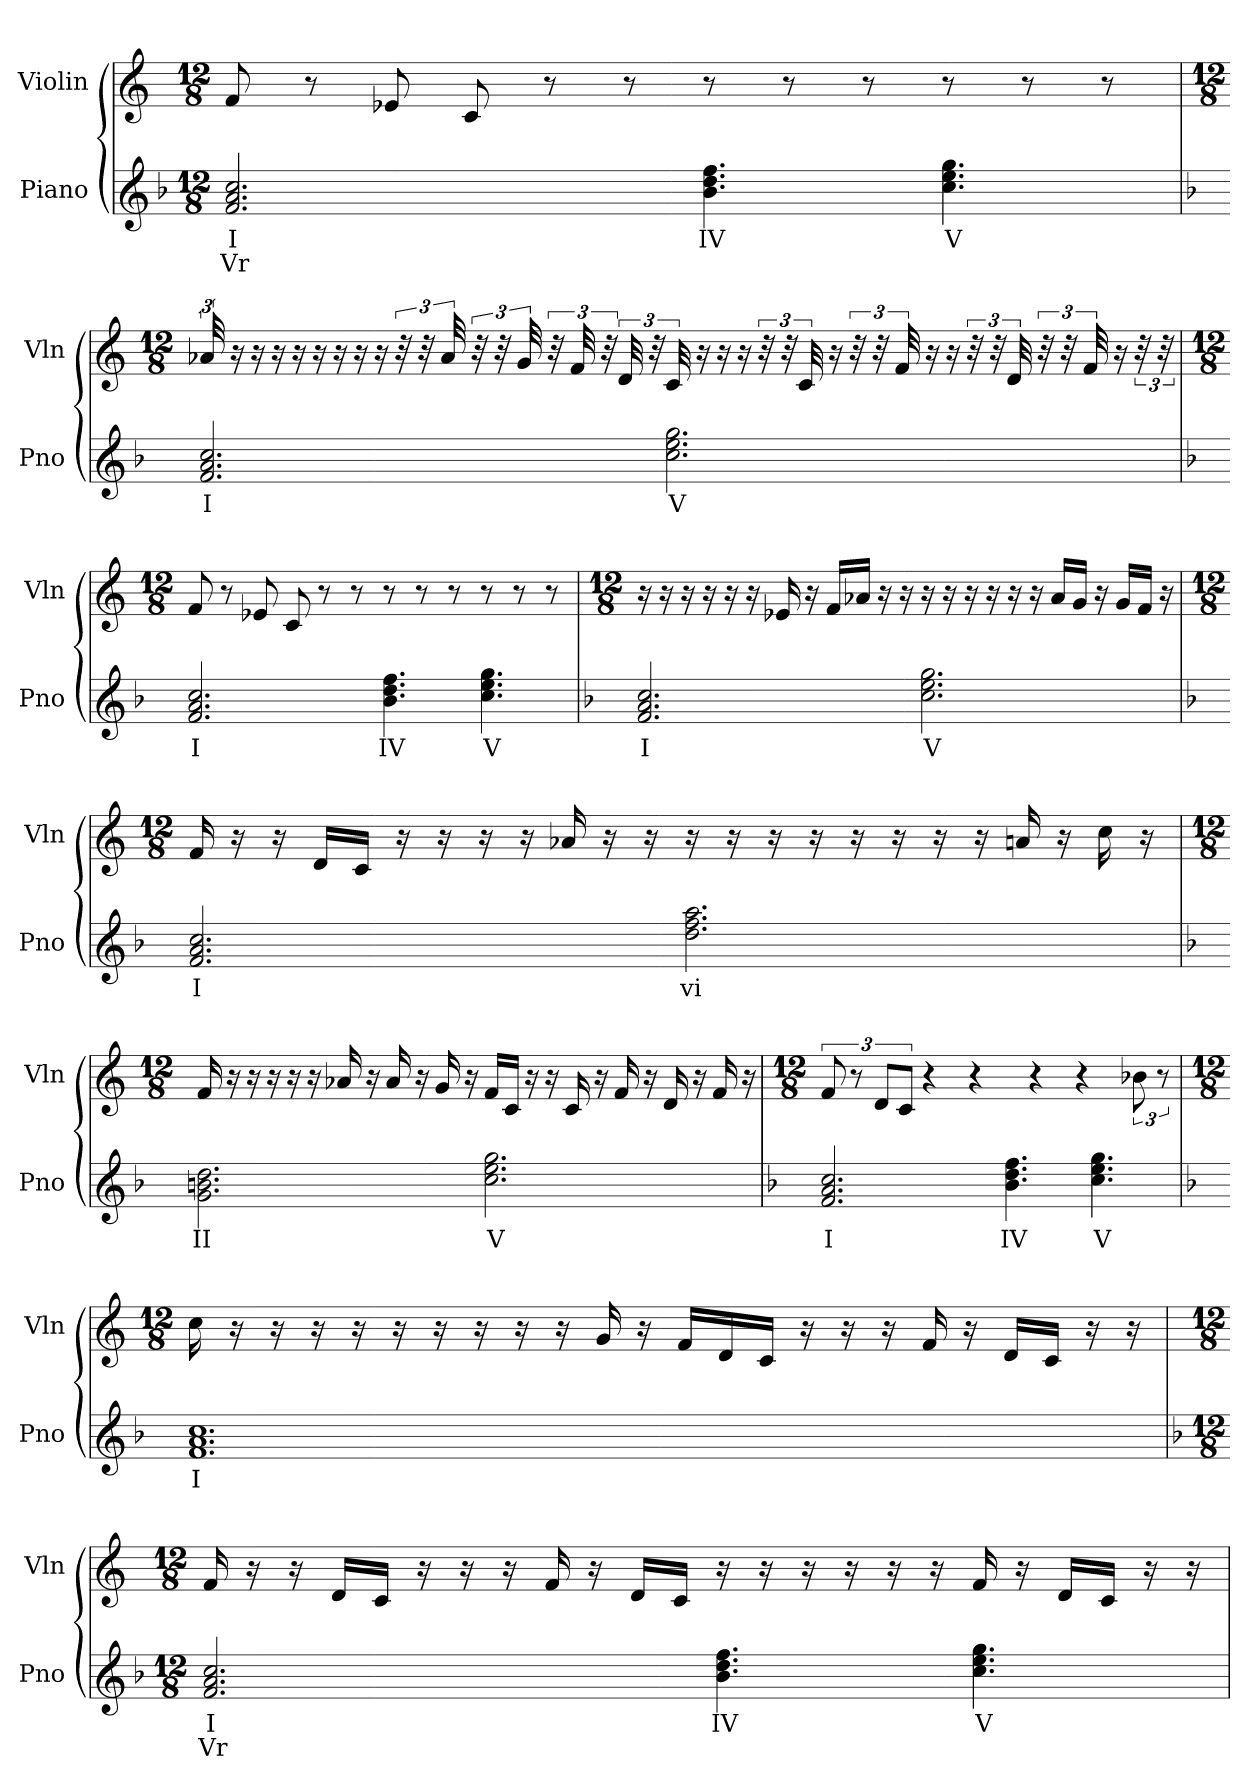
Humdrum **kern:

**kern	**text	**text	**kern
*part2	*part2	*part2	*part1
*staff2	*staff2	*staff2	*staff1
*I"Piano	*	*	*I"Violin
*I'Pno	*	*	*I'Vln
*k[b-]	*	*	*
*F:	*	*	*
*M12/8	*	*	*M12/8
=	=	=	=
2.f 2.a 2.cc	I	Vr	8f
.	.	.	8r
.	.	.	8e-X
.	.	.	8c
.	.	.	8r
.	.	.	8r
4.b- 4.dd 4.ff	IV	.	8r
.	.	.	8r
.	.	.	8r
4.cc 4.ee 4.gg	V	.	8r
.	.	.	8r
.	.	.	8r
=	=	=	=
*k[b-]	*	*	*
*F:	*	*	*
*	*	*	*M12/8
2.f 2.a 2.cc	I	.	48a-X
.	.	.	16r
.	.	.	16r
.	.	.	16r
.	.	.	16r
.	.	.	16r
.	.	.	16r
.	.	.	16r
.	.	.	16r
.	.	.	48r
.	.	.	48r
.	.	.	48a-
.	.	.	48r
.	.	.	48r
.	.	.	48g
.	.	.	48r
.	.	.	48f
.	.	.	48r
.	.	.	48d
.	.	.	48r
2.cc 2.ee 2.gg	V	.	48c
.	.	.	16r
.	.	.	16r
.	.	.	16r
.	.	.	48r
.	.	.	48r
.	.	.	48c
.	.	.	16r
.	.	.	48r
.	.	.	48r
.	.	.	48f
.	.	.	16r
.	.	.	16r
.	.	.	48r
.	.	.	48r
.	.	.	48d
.	.	.	48r
.	.	.	48r
.	.	.	48f
.	.	.	16r
.	.	.	48r
.	.	.	48r
=	=	=	=
*k[b-]	*	*	*
*F:	*	*	*
*	*	*	*M12/8
2.f 2.a 2.cc	I	.	8f
.	.	.	8r
.	.	.	8e-X
.	.	.	8c
.	.	.	8r
.	.	.	8r
4.b- 4.dd 4.ff	IV	.	8r
.	.	.	8r
.	.	.	8r
4.cc 4.ee 4.gg	V	.	8r
.	.	.	8r
.	.	.	8r
=	=	=	=
*k[b-]	*	*	*
*F:	*	*	*
*	*	*	*M12/8
2.f 2.a 2.cc	I	.	16r
.	.	.	16r
.	.	.	16r
.	.	.	16r
.	.	.	16r
.	.	.	16r
.	.	.	16e-X
.	.	.	16r
.	.	.	16fLL
.	.	.	16a-XJJ
.	.	.	16r
.	.	.	16r
2.cc 2.ee 2.gg	V	.	16r
.	.	.	16r
.	.	.	16r
.	.	.	16r
.	.	.	16r
.	.	.	16r
.	.	.	16a-LL
.	.	.	16gJJ
.	.	.	16r
.	.	.	16gLL
.	.	.	16fJJ
.	.	.	16r
=	=	=	=
*k[b-]	*	*	*
*F:	*	*	*
*	*	*	*M12/8
2.f 2.a 2.cc	I	.	16f
.	.	.	16r
.	.	.	16r
.	.	.	16dLL
.	.	.	16cJJ
.	.	.	16r
.	.	.	16r
.	.	.	16r
.	.	.	16r
.	.	.	16a-X
.	.	.	16r
.	.	.	16r
2.dd 2.ff 2.aa	vi	.	16r
.	.	.	16r
.	.	.	16r
.	.	.	16r
.	.	.	16r
.	.	.	16r
.	.	.	16r
.	.	.	16r
.	.	.	16an
.	.	.	16r
.	.	.	16cc
.	.	.	16r
=	=	=	=
*k[b-]	*	*	*
*F:	*	*	*
*	*	*	*M12/8
2.g 2.bn 2.dd	II	.	16f
.	.	.	16r
.	.	.	16r
.	.	.	16r
.	.	.	16r
.	.	.	16r
.	.	.	16a-X
.	.	.	16r
.	.	.	16a-
.	.	.	16r
.	.	.	16g
.	.	.	16r
2.cc 2.ee 2.gg	V	.	16fLL
.	.	.	16cJJ
.	.	.	16r
.	.	.	16r
.	.	.	16c
.	.	.	16r
.	.	.	16f
.	.	.	16r
.	.	.	16d
.	.	.	16r
.	.	.	16f
.	.	.	16r
=	=	=	=
*k[b-]	*	*	*
*F:	*	*	*
*	*	*	*M12/8
2.f 2.a 2.cc	I	.	12f
.	.	.	12r
.	.	.	12dL
.	.	.	12cJ
.	.	.	4r
.	.	.	4r
4.b- 4.dd 4.ff	IV	.	.
.	.	.	4r
.	.	.	4r
4.cc 4.ee 4.gg	V	.	.
.	.	.	12b-X
.	.	.	12r
=	=	=	=
*k[b-]	*	*	*
*F:	*	*	*
*	*	*	*M12/8
1.f 1.a 1.cc	I	.	16cc
.	.	.	16r
.	.	.	16r
.	.	.	16r
.	.	.	16r
.	.	.	16r
.	.	.	16r
.	.	.	16r
.	.	.	16r
.	.	.	16r
.	.	.	16g
.	.	.	16r
.	.	.	16fLL
.	.	.	16d
.	.	.	16cJJ
.	.	.	16r
.	.	.	16r
.	.	.	16r
.	.	.	16f
.	.	.	16r
.	.	.	16dLL
.	.	.	16cJJ
.	.	.	16r
.	.	.	16r
=	=	=	=
*k[b-]	*	*	*
*F:	*	*	*
*M12/8	*	*	*M12/8
2.f 2.a 2.cc	I	Vr	16f
.	.	.	16r
.	.	.	16r
.	.	.	16dLL
.	.	.	16cJJ
.	.	.	16r
.	.	.	16r
.	.	.	16r
.	.	.	16f
.	.	.	16r
.	.	.	16dLL
.	.	.	16cJJ
4.b- 4.dd 4.ff	IV	.	16r
.	.	.	16r
.	.	.	16r
.	.	.	16r
.	.	.	16r
.	.	.	16r
4.cc 4.ee 4.gg	V	.	16f
.	.	.	16r
.	.	.	16dLL
.	.	.	16cJJ
.	.	.	16r
.	.	.	16r
=	=	=	=
*-	*-	*-	*-
